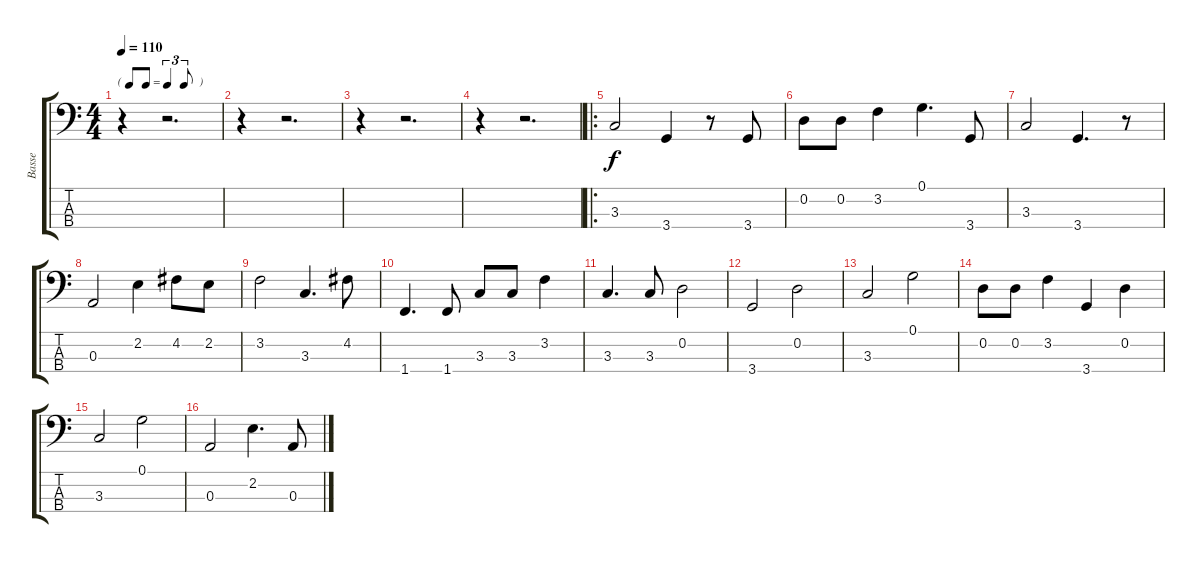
\track ("Basse" "Basse") {instrument acousticbass}
\staff {score tabs}
\tuning (G2 D2 A1 E1) {hide}
\ts (4 4)
\tf triplet8th
\tempo 110
\clef f4
\ks c
r.4{dy f instrument acousticbass} r.2{d} |
r.4 r.2{d} |
r.4 r.2{d} |
r.4 r.2{d} |
\ro
3.3.2 3.4.4 r.8 3.4.8 |
0.2.8 0.2.8 3.2.4 0.1.4{d} 3.4.8 |
3.3.2 3.4.4{d} r.8 |
0.3.2 2.2.4 4.2.8 2.2.8 |
3.2.2 3.3.4{d} 4.2.8 |
1.4.4{d} 1.4.8 3.3.8 3.3.8 3.2.4 |
3.3.4{d} 3.3.8 0.2.2 |
3.4.2 0.2.2 |
3.3.2 0.1.2 |
0.2.8 0.2.8 3.2.4 3.4.4 0.2.4 |
3.3.2 0.1.2 |
0.3.2 2.2.4{d} 0.3.8
